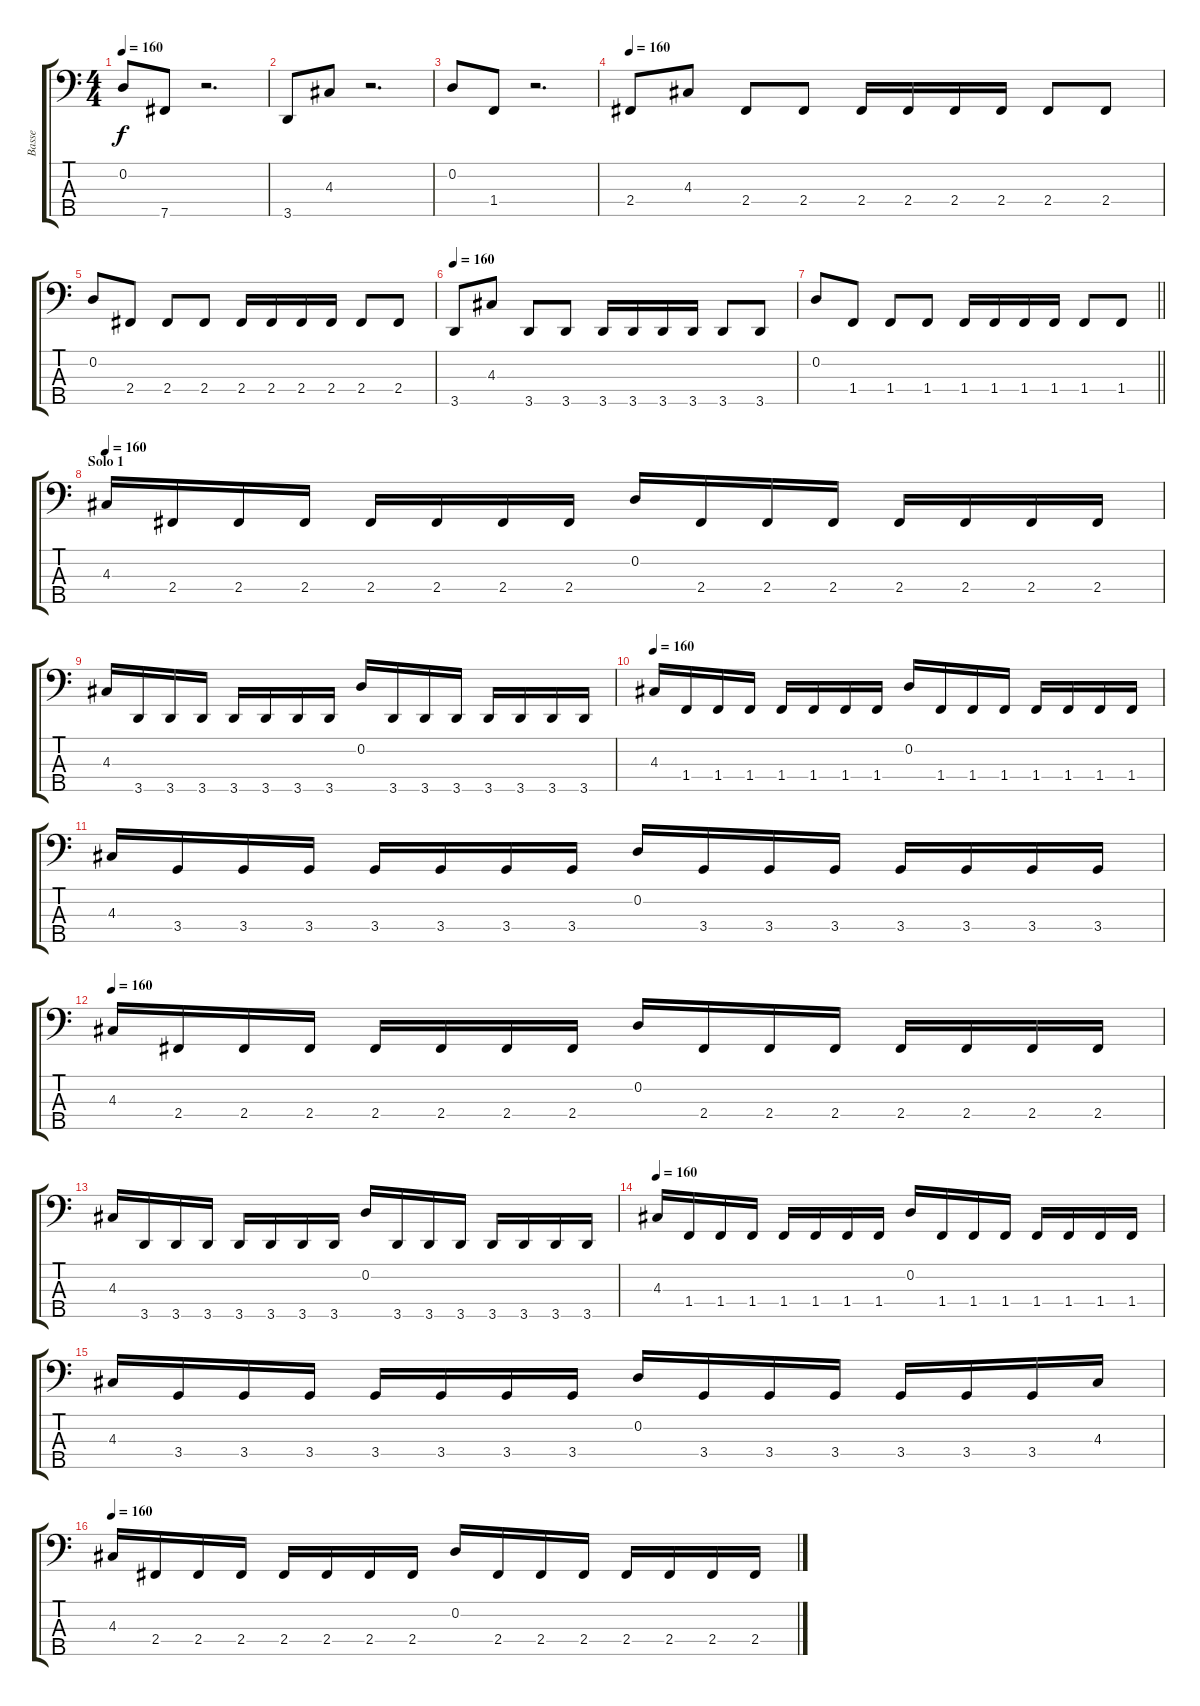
\track ("Basse" "Basse") {instrument electricbasspick}
\staff {score tabs}
\tuning (G2 D2 A1 E1 B0) {hide}
\ts (4 4)
\tempo 160
\clef f4
\ks c
0.2.8{dy f} 7.5.8 r.2{d} |
3.5.8 4.3.8 r.2{d} |
0.2.8 1.4.8 r.2{d} |
\tempo 160
2.4.8 4.3.8 2.4.8 2.4.8 2.4.16 2.4.16 2.4.16 2.4.16 2.4.8 2.4.8 |
0.2.8 2.4.8 2.4.8 2.4.8 2.4.16 2.4.16 2.4.16 2.4.16 2.4.8 2.4.8 |
\tempo 160
3.5.8 4.3.8 3.5.8 3.5.8 3.5.16 3.5.16 3.5.16 3.5.16 3.5.8 3.5.8 |
\barLineRight lightlight
0.2.8 1.4.8 1.4.8 1.4.8 1.4.16 1.4.16 1.4.16 1.4.16 1.4.8 1.4.8 |
\section ("" "Solo 1")
\tempo 160
4.3.16 2.4.16 2.4.16 2.4.16 2.4.16 2.4.16 2.4.16 2.4.16 0.2.16 2.4.16 2.4.16 2.4.16 2.4.16 2.4.16 2.4.16 2.4.16 |
4.3.16 3.5.16 3.5.16 3.5.16 3.5.16 3.5.16 3.5.16 3.5.16 0.2.16 3.5.16 3.5.16 3.5.16 3.5.16 3.5.16 3.5.16 3.5.16 |
\tempo 160
4.3.16 1.4.16 1.4.16 1.4.16 1.4.16 1.4.16 1.4.16 1.4.16 0.2.16 1.4.16 1.4.16 1.4.16 1.4.16 1.4.16 1.4.16 1.4.16 |
4.3.16 3.4.16 3.4.16 3.4.16 3.4.16 3.4.16 3.4.16 3.4.16 0.2.16 3.4.16 3.4.16 3.4.16 3.4.16 3.4.16 3.4.16 3.4.16 |
\tempo 160
4.3.16 2.4.16 2.4.16 2.4.16 2.4.16 2.4.16 2.4.16 2.4.16 0.2.16 2.4.16 2.4.16 2.4.16 2.4.16 2.4.16 2.4.16 2.4.16 |
4.3.16 3.5.16 3.5.16 3.5.16 3.5.16 3.5.16 3.5.16 3.5.16 0.2.16 3.5.16 3.5.16 3.5.16 3.5.16 3.5.16 3.5.16 3.5.16 |
\tempo 160
4.3.16 1.4.16 1.4.16 1.4.16 1.4.16 1.4.16 1.4.16 1.4.16 0.2.16 1.4.16 1.4.16 1.4.16 1.4.16 1.4.16 1.4.16 1.4.16 |
4.3.16 3.4.16 3.4.16 3.4.16 3.4.16 3.4.16 3.4.16 3.4.16 0.2.16 3.4.16 3.4.16 3.4.16 3.4.16 3.4.16 3.4.16 4.3.16 |
\tempo 160
4.3.16 2.4.16 2.4.16 2.4.16 2.4.16 2.4.16 2.4.16 2.4.16 0.2.16 2.4.16 2.4.16 2.4.16 2.4.16 2.4.16 2.4.16 2.4.16
